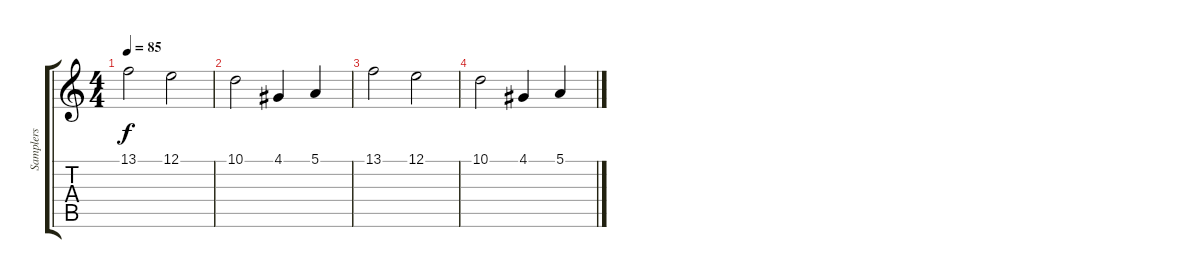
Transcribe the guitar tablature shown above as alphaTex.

\track ("Samplers" "Samplers") {instrument synthstrings2}
\staff {score tabs}
\tuning (E4 B3 G3 D3 A2 E2) {hide}
\ts (4 4)
\tempo 85
\clef g2
\ks c
13.1.2{dy f} 12.1.2 |
10.1.2 4.1.4 5.1.4 |
13.1.2 12.1.2 |
10.1.2 4.1.4 5.1.4
